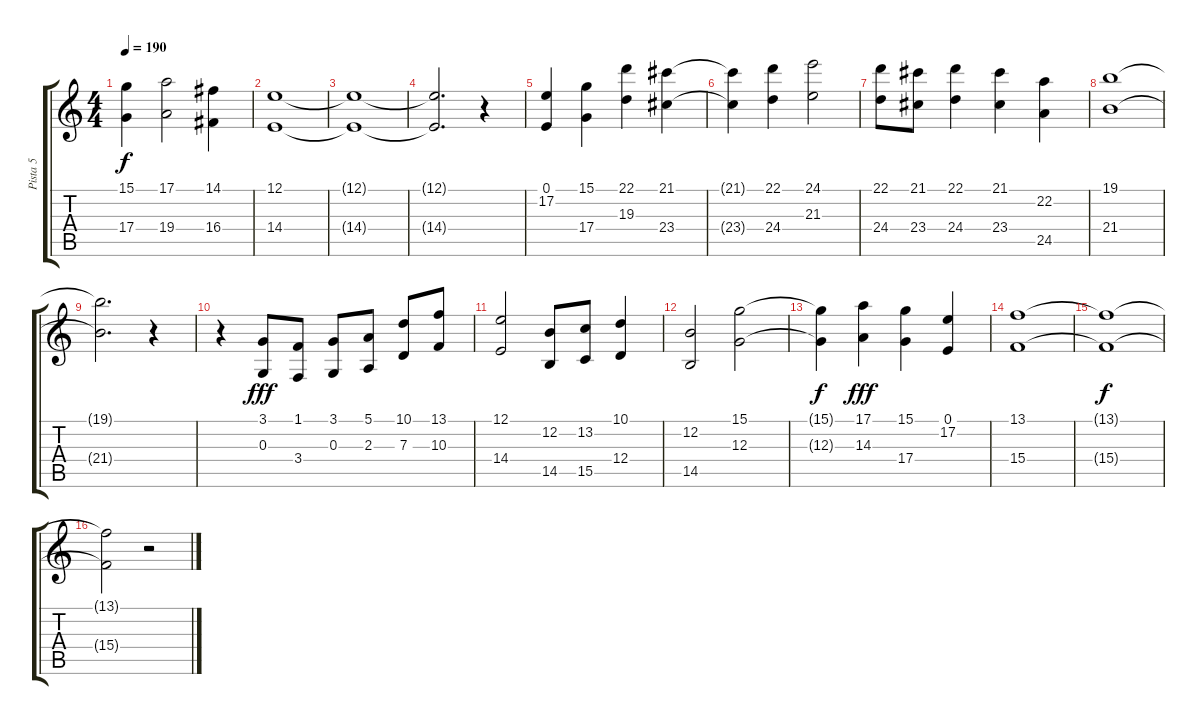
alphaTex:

\track ("Pista 5" "Pista 5") {instrument stringensemble1}
\staff {score tabs}
\tuning (E4 B3 G3 D3 A2 E2) {hide}
\ts (4 4)
\tempo 190
\clef g2
\ks c
(15.1 17.4).4{dy f} (17.1 19.4).2 (14.1 16.4).4 |
(12.1 14.4).1 |
(12.1{t} 14.4{t}).1 |
(12.1{t} 14.4{t}).2{d} r.4 |
(0.1 17.2).4 (15.1 17.4).4 (22.1 19.3).4 (21.1 23.4).4 |
(21.1{t} 23.4{t}).4 (22.1 24.4).4 (24.1 21.3).2 |
(22.1 24.4).8 (21.1 23.4).8 (22.1 24.4).4 (21.1 23.4).4 (22.2 24.5).4 |
(19.1 21.4).1 |
(19.1{t} 21.4{t}).2{d} r.4 |
r.4 (3.1 0.3).8{dy fff} (1.1 3.4).8 (3.1 0.3).8 (5.1 2.3).8 (10.1 7.3).8 (13.1 10.3).8 |
(12.1 14.4).2 (12.2 14.5).8 (13.2 15.5).8 (10.1 12.4).4 |
(12.2 14.5).2 (15.1 12.3).2 |
(15.1{t} 12.3{t}).4{dy f} (17.1 14.3).4{dy fff} (15.1 17.4).4 (0.1 17.2).4 |
(13.1 15.4).1 |
(13.1{t} 15.4{t}).1{dy f} |
(13.1{t} 15.4{t}).2 r.2
